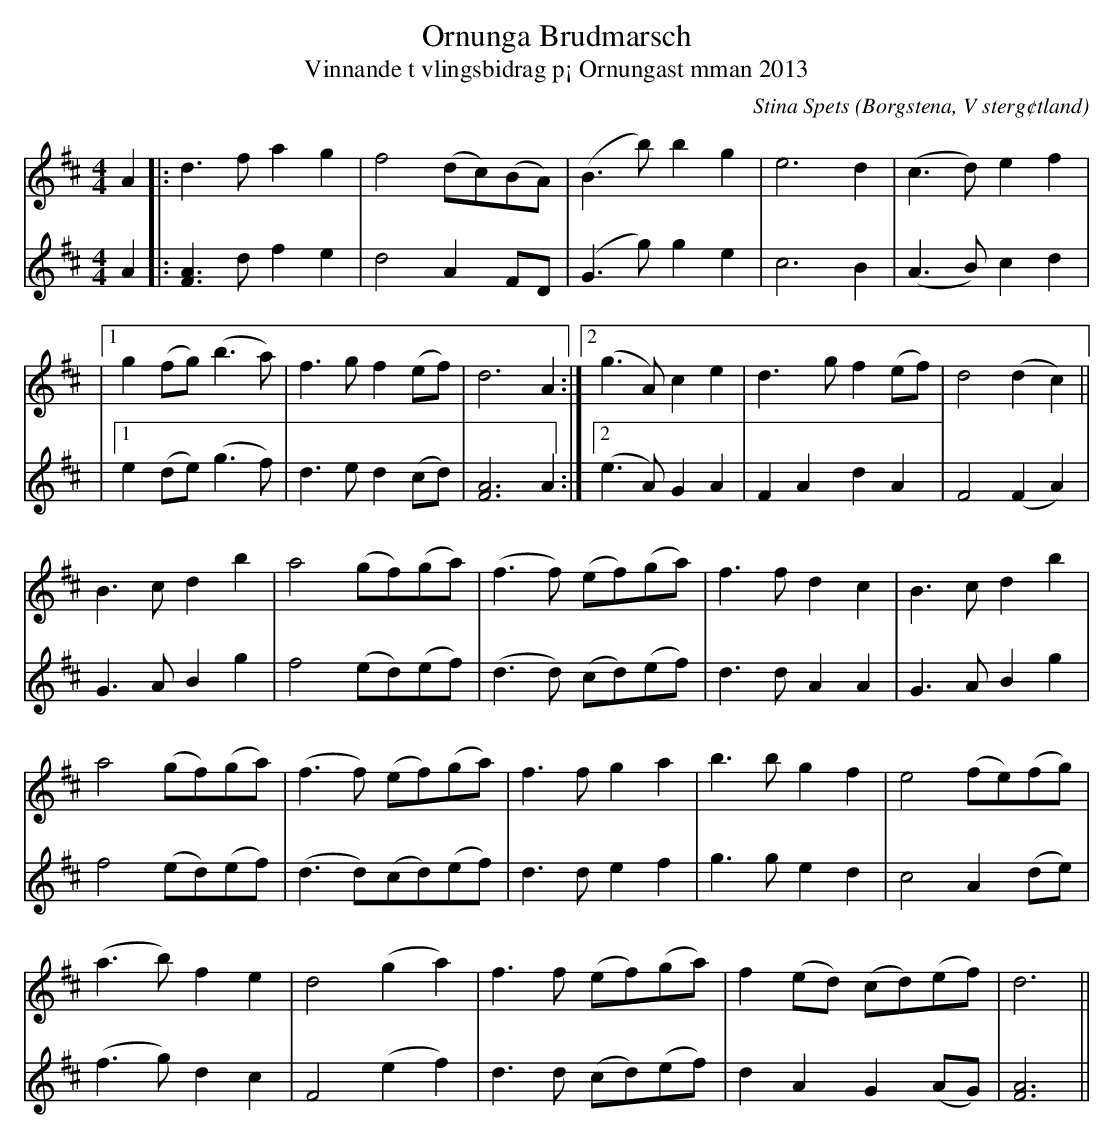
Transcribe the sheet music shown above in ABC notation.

X:1
T:Ornunga Brudmarsch
T:Vinnande t vlingsbidrag p¡ Ornungast mman 2013
C:Stina Spets
O:Borgstena, V sterg¢tland
M:4/4
V:1
V:2
K:Dmaj
V:1
A2 |: d3fa2g2 | f4(dc)(BA) | (B3b)b2g2 | e6d2 | (c3d)e2f2 |
V:2
A2 |: [AF]3 df2e2 | d4 A2FD | (G3g)g2e2 | c6B2 | (A3B)c2d2 |
V:1
|1 g2(fg)(b3a) | f3gf2(ef) | d6A2 :|2 (g3A)c2e2 | d3gf2(ef) | d4(d2c2) ||
V:2
[I:repbra = 0]|1 e2 (de)(g3f) | d3ed2(cd) | [AF]6A2 :|2 (e3A)G2A2 | F2A2d2A2 | F4(F2A2) |
V:1
B3cd2b2 | a4(gf)(ga) | (f3f) (ef)(ga) | f3fd2c2 | B3cd2b2 |
V:2
G3AB2g2 | f4(ed)(ef) | (d3d) (cd)(ef) | d3dA2A2 | G3AB2g2 |
V:1
a4(gf)(ga) | (f3f) (ef)(ga) | f3fg2a2 | b3bg2f2 | e4(fe)(fg) |
V:2
f4(ed)(ef) | (d3d)(cd)(ef) | d3de2f2 | g3ge2d2 | c4A2(de) |
V:1
(a3b)f2e2 | d4(g2a2) | f3f (ef)(ga) | f2(ed) (cd)(ef) | d6 ||
V:2
(f3g)d2c2 | F4(e2f2) | d3d (cd)(ef) | d2A2G2(AG) | [AF]6 ||
